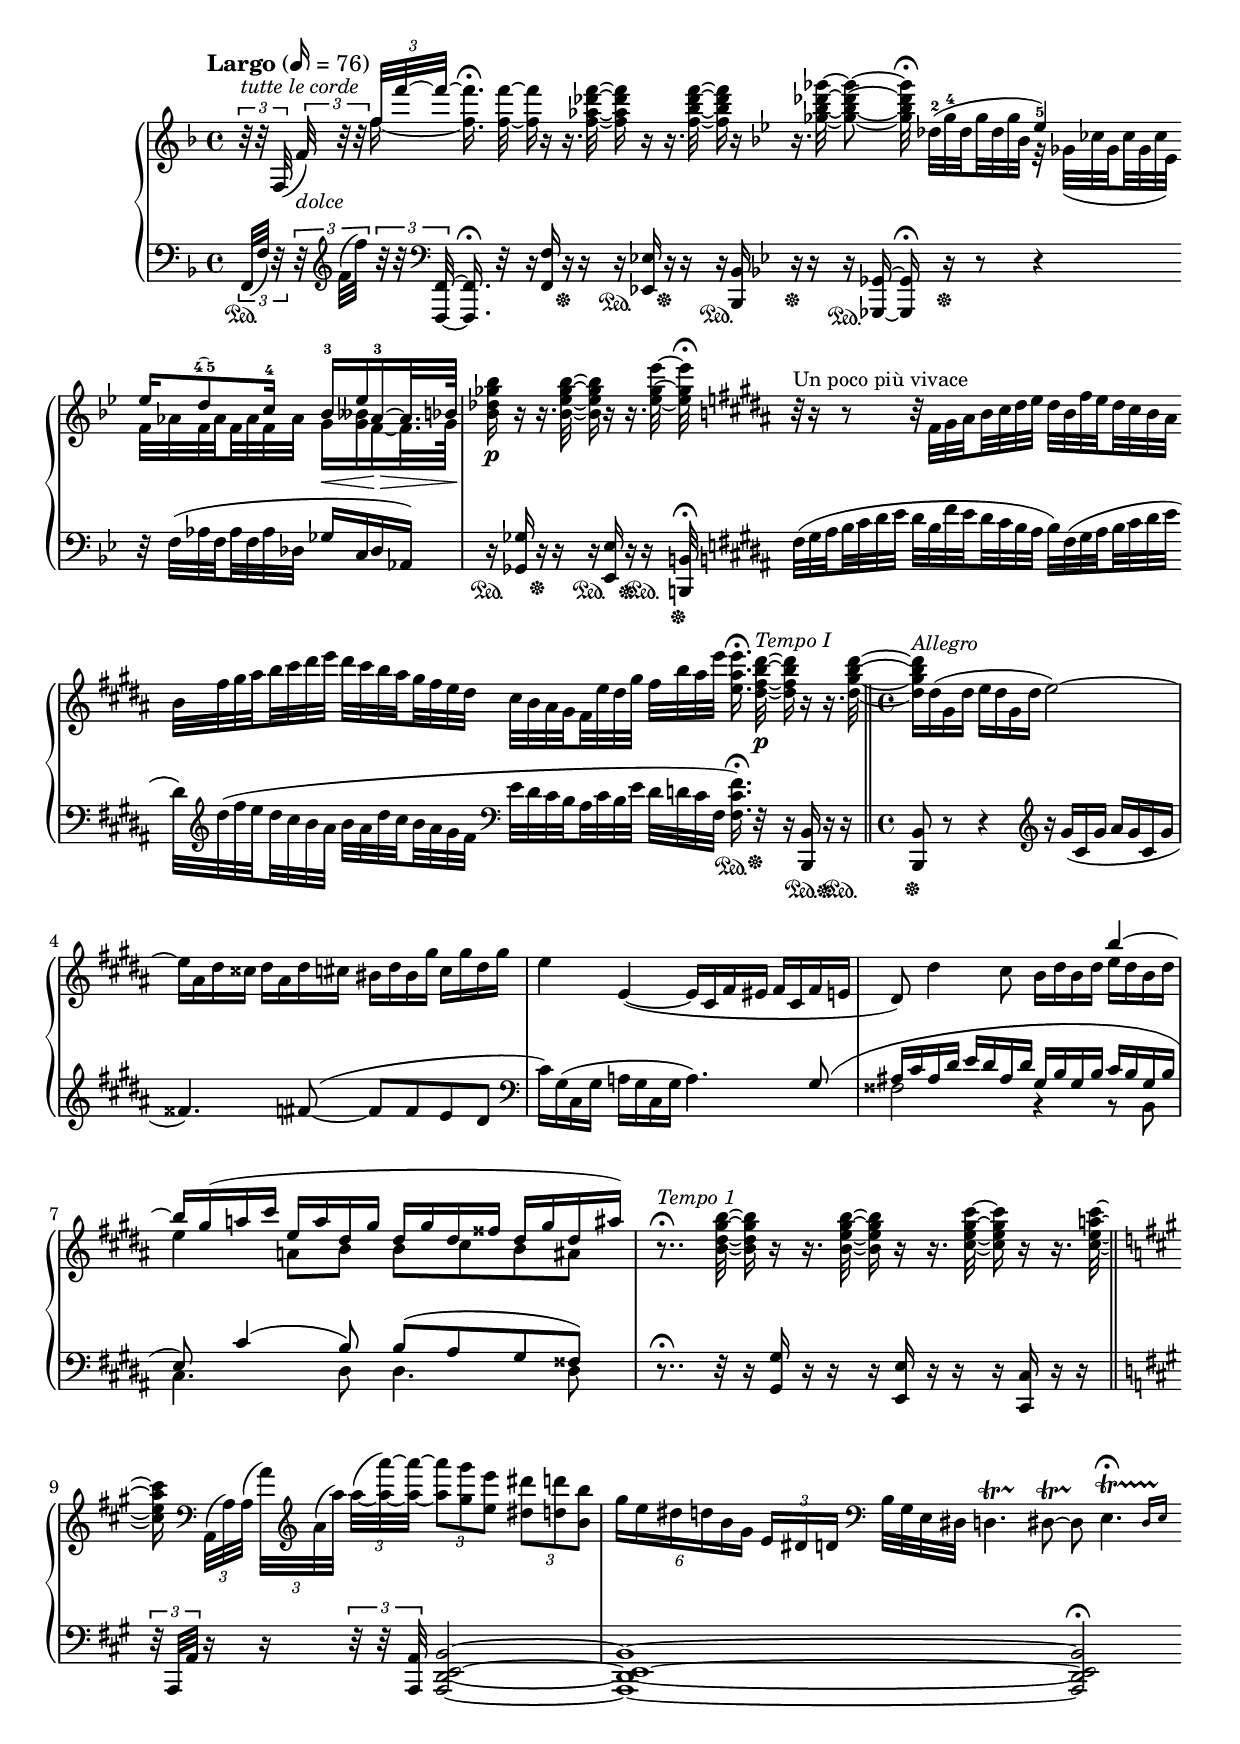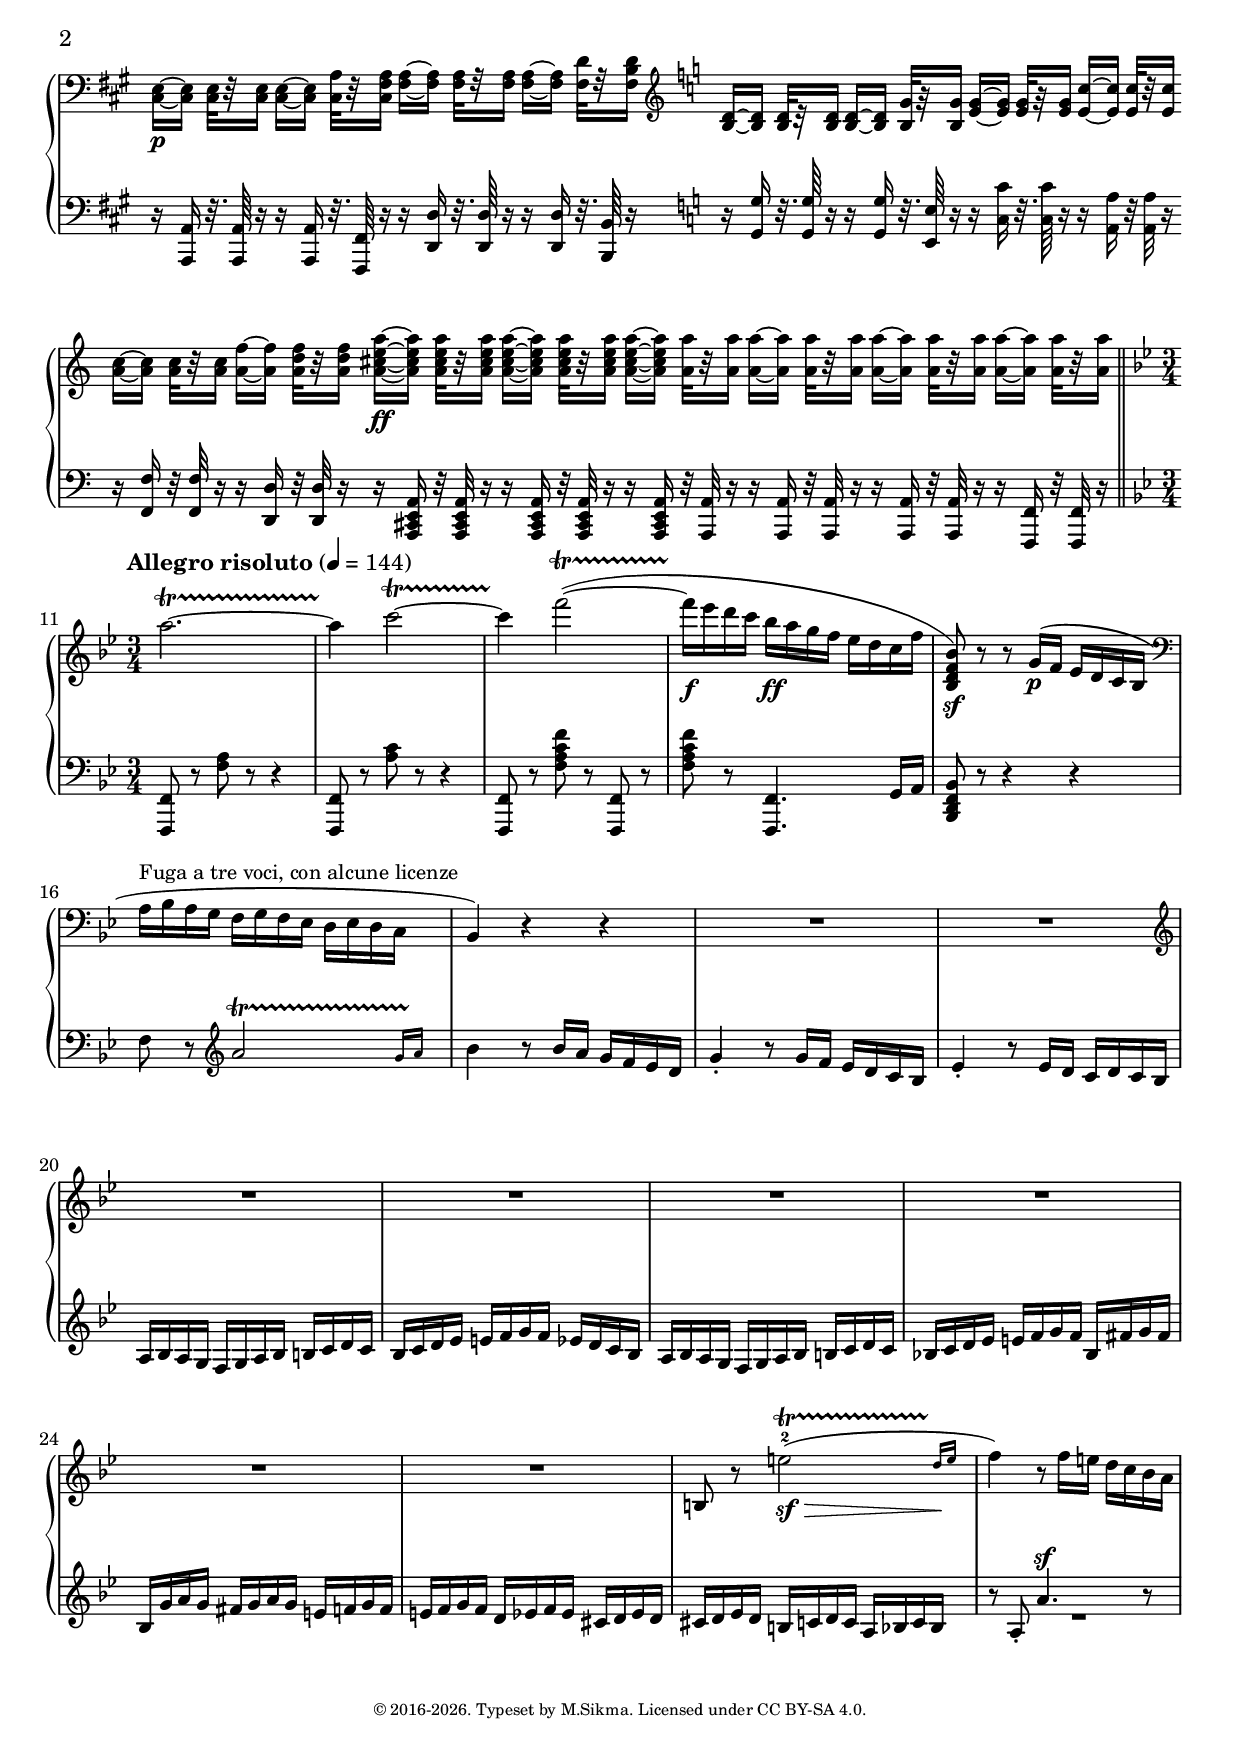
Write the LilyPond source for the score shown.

%===========================================================================
%    Piano Sonata Op.106 (L.Beethoven) - IV
%===========================================================================
%
%    (C) 2016-2017, Michiel Sikma <michiel@sikma.org>
%    Licensed under CC BY-SA 4.0.
%
%---------------------------------------------------------------------------

\include "sonata-op106-headers.ily"

%---------------------------------------------------------------------------
%    IV. Largo - Allegro risoluto
%---------------------------------------------------------------------------

four-section-one = {
  \key f \major
  \time 4/4
  \tempo "Largo" 16 = 76
}
% Per la misura si conta nel Largo sempre quattro semicrome, ciò è

\bookpart {
  \paper {
    markup-system-spacing = \std-padding-page-n
    bookTitleMarkup = \std-title-markup-page-n-no-titles
  }
  \header {
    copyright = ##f
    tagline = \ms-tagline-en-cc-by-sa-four
  }
  \score {
    \new PianoStaff \with {
      \std-staff-spacing
    } <<
      \set PianoStaff.connectArpeggios = ##t
      %---------------------------------------------------------------------
      %    Right hand
      %---------------------------------------------------------------------
      \new Staff = "right" \with {
        \std-magnification
        \stdDynSize
        midiInstrument = "acoustic grand"
      } {
        \clef treble \relative c {
          \four-section-one
          \override Tie.minimum-length = #2.75
          \autoBeamOff
          \tuplet 3/2 {
            r32^\markup { \italic "tutte le corde" } r 
            \once \override Slur.positions = #'(1 . 2)
            f_( \noBeam
          }
          \tuplet 3/2 { f')_\markup { \italic "dolce" } r r }
          % Set the exact duration of this measure. Although the
          % time signature is 4/4, this first measure has an undeterminable
          % length. Based on the notes, it's precisely 140 64th notes long.
          \set Timing.measureLength = #(ly:make-moment 140/64)
          <<
            \relative c'' {
              \tuplet 3/2 { f32-[ f'^~ f^~] }
              % Hiding the stem and flag, since the other voice
              % will take care of proper display.
              \stemDown
              \single \hide Stem
              \single \hide Flag
              f\fermata
            }
            \\
            \relative c'' {
              f16_~ <f f'>16.
            }
          >>
          <f'_~ f'^~>32 16
          r16 r16.
          <f_~ aes_~ des^~ f^~>32 16
          r16 r16.
          <f_~ bes_~ des^~ f^~>32 16
          r16
          \key bes \major
          r16.
          <ges_~ bes_~ des^~ ges^~>32 <ges_~ bes_~ des^~ ges^~>8 32\fermata
          \autoBeamOn
          <<
            \relative c'' {
              \stemDown des32-[^(-2 ges-4
              \set stemRightBeamCount = #1
              des
              \set stemLeftBeamCount = #1
              ges des ges bes,] \stemUp es4)-5
              \bar "" \break
              es16-[ des8\finger \markup \tied-finger-up #"4" #"5" ces16-4]
              bes16-[-3 es aes,^~-3 aes32. bes64]
            }
            \\
            \relative c'' {
              s8. s32
              r32 ges_(-[ ces
              \set stemRightBeamCount = #1
              ges
              \set stemLeftBeamCount = #1
              ces ges ces es,)]
              f-[ aes f
              \set stemRightBeamCount = #1
              aes
              \set stemLeftBeamCount = #1
              f aes f aes]
              ges16\< <ges beses> f_~\> f32. ges64\!
            }
          >>
          % End of the first measure.
          |
          <bes, des ges bes>16\p r16 r16. <bes_~ es_~ ges^~ bes^~>32 16 r16 r16.
          % Modify the second measure's length as well.
          \set Timing.measureLength = #(ly:make-moment 160/64)
          <es_~ ges^~ es'^~>32 32\fermata
          \key b \major
          r32^\markup { "Un poco più vivace" } r16 r8 r32
          \set subdivideBeams = ##t
          \set baseMoment = #(ly:make-moment 1/8)
          \set beatStructure = #'(6 6)
          fis,32-[ gis ais b cis dis e] dis-[ b fis' e dis cis b ais]
          b-[ fis' gis ais b cis dis e] dis-[ cis b ais gis fis e dis]
          cis-[ b ais gis fis e' dis gis] fis-[ b ais e']
          <e, ais e'>16.\fermata \noBeam
          <dis_~ fis_~ b^~ dis^~>32\p^\markup { \italic "Tempo I" } \noBeam
          16 r16 r16.
          <dis_~ gis_~ b^~ dis^~>32
          % End of the second measure.
          |
          \time 4/4
          \bar "||"
          \set subdivideBeams = ##f
          16^\markup { \italic "Allegro" } dis^( gis, dis'
          e dis gis, dis' e2)^~ |
          e16 ais, dis cisis dis ais dis cis bis dis bis gis' cis, gis' dis gis |
          e4 e,4_~_( e16 cis fis eis fis cis fis e |
          dis8)
          <<
            \relative c''' {
              s4 s4 s8 b4^~ |
              b16 gis^( a cis e, a dis, gis dis gis dis fisis dis gis dis ais')
            }
            \\
            \relative c'' {
              dis4 cis8 b16 dis b dis e dis b dis |
              e4 a,8 b b cis b ais
            }
          >>
          |
          % Move the tempo text above the fermata.
          \once \override Staff.TextScript.outside-staff-priority = #500
          \once \override Staff.Script.outside-staff-priority = #0
          r8..\fermata^\markup { \italic "Tempo 1" }
          <b'_~ dis_~ gis^~ b^~>32 16 r16 r16.
          <b_~ e_~ gis^~ b^~>32 16 r16 r16.
          <cis_~ e_~ gis^~ cis^~>32 16 r16 r16.
          <cis_~ e_~ a^~ cis^~>32
          \bar "||"
          % This measure is 3/4 for some reason.
          \set Timing.measureLength = #(ly:make-moment 3/4)
          \key a \major
          16 \clef bass
          \once \override Slur.positions = #'(-2 . 0)
          \tuplet 3/2 {
            a,,32^(-[ a')
            \once \override Slur.positions = #'(-2 . 0)
            a^(]
          }
          \tuplet 3/2 {
            a')-[ \clef treble
            \once \override Slur.positions = #'(-2 . 0)
            a^( a')]
          }
          \tuplet 3/2 {
            \once \override Slur.positions = #'(-2 . 0)
            a_~^( <a_~ a'^~>) <a_~ a'^~>
          }
          \tuplet 3/2 { <a a'>8 <gis gis'> <e e'> }
          \tuplet 3/2 { <dis dis'> <d d'> <b b'> }
          |
          % Another looooong measure.
          \set Timing.measureLength = #(ly:make-moment 352/64)
          \tuplet 6/4 { gis'16 e dis d b gis }
          \tuplet 3/2 { e-[ dis d] }
          \clef bass
          b32 gis e dis
          \once \override TrillSpanner.bound-details.right.padding = #1.0
          d4. \startTrillSpan
          \once \override TrillSpanner.bound-details.right.padding = #2.0
          dis8^~ \stopTrillSpan \startTrillSpan
          dis
          \once \override Staff.Script.outside-staff-priority = #200
          \once \override TrillSpanner.outside-staff-priority = ##f
          \afterGrace e4.\fermata \startTrillSpan { dis16-[ e] \stopTrillSpan }
          % The long and slow modulation from B major to A major to B flat major.
          \clef bass
          \bar ""
          \break
          <cis_~ e^~>16\p 16 32-[ r32 <cis e>16] <cis_~ e^~>16-[ 16]
          <cis a'>32-[ r32 <cis fis a>16] <fis_~ a^~>16-[ 16]
          <fis a>32-[ r32 <fis a>16] <fis_~ a^~>16-[ 16]
          <fis d'>32-[ r32 <fis b d>16]
          \clef treble
          \key c \major
          <b_~ d^~>16-[ 16] <b d>32-[ r32 <b d>16] <b_~ d^~>16-[ 16]
          <b g'>32-[ r32 <b g'>16] <e_~ g^~>16-[ 16] <e g>32-[ r32 <e g>16]
          <e_~ c'^~>16-[ 16] <e c'>32-[ r32 <e c'>16]
          \bar ""
          \break
          <a_~ c^~>16-[ 16] <a c>32-[ r32 <a c>16] <a_~ f'^~>16-[ 16]
          <a d f>32-[ r32 <a d f>16]
          <a_~ cis_~ e^~ a^~>16-[\ff 16] <a cis e a>32-[ r32 <a cis e a>16]
          <a_~ cis_~ e^~ a^~>16-[ 16] <a cis e a>32-[ r32 <a cis e a>16]
          <a_~ cis_~ e^~ a^~>16-[ 16]
          <a a'>32-[ r32 <a a'>16] <a_~ a'^~>16-[ 16]
          <a a'>32-[ r32 <a a'>16] <a_~ a'^~>16-[ 16]
          <a a'>32-[ r32 <a a'>16] <a_~ a'^~>16-[ 16]
          <a a'>32-[ r32 <a a'>16]
          \bar "||"
          \key bes \major
          \time 3/4
          \break
          \once \override TrillSpanner.bound-details.right.padding = #-1.0
          \tempo "Allegro risoluto" 4 = 144
          a'2.^~\startTrillSpan | a4 \stopTrillSpan
          \once \override TrillSpanner.bound-details.right.padding = #-1.0
          c2^~ \startTrillSpan | c4 \stopTrillSpan
          \once \override TrillSpanner.bound-details.right.padding = #-1.0
          \once \override Slur.positions = #'(6.1 . 0)
          \once \override Slur.eccentricity = #1.25
          \once \override Slur.height-limit = #6.5
          f2^~^( \startTrillSpan | f16\f \stopTrillSpan
          es d c bes\ff a g f es d c f |
          <bes,, d f bes>8\sf) r8 r8 g'16-[\p^( f] es d c bes
          \clef bass |
          \break
          % Start of the fuga section.
          a16^\markup { "Fuga a tre voci, con alcune licenze" } bes a g
          f g f es d es d c |
          bes4) r4 r4 |
          R2. |
          R2. \clef treble |
          R2. |
          R2. |
          R2. |
          R2. |
          R2. |
          R2. |
          b'8 r8 \afterGrace e'2-2^(\sf\>\startTrillSpan { d16\!\stopTrillSpan e } |
          f4) r8 f16 e d c bes a |
        }
      }
      %---------------------------------------------------------------------
      %    Left hand
      %---------------------------------------------------------------------
      \new Staff = "left" \with {
        \std-magnification
        \stdDynSize
        midiInstrument = "acoustic grand"
      } {
        \clef bass \relative c, {
          \four-section-one
          \override Tie.minimum-length = #2.75
          \autoBeamOff
          \stemUp
          \tupletDown
          \once \override Slur.positions = #'(0 . 1)
          \once \override TupletBracket.positions = #'(-3.7 . -3.7)
          \tuplet 3/2 { f32-[\sustainOn_( f')] r32 }
          \tupletUp
          \stemDown
          \once \override TupletBracket.positions = #'(3.1 . 3.4)
          \tuplet 3/2 {
            r32 \clef treble
            \once \override Slur.positions = #'(-1 . 1)
            f'^(-[ f')]
          }
          \once \override TupletBracket.positions = #'(3.4 . 3.4)
          \once \override Score.NoteColumn.X-offset = 0.8
          \tuplet 3/2 { r32 r \clef bass \stemNeutral <f,,,,_~ f'^~> }
          <f f'>16.\fermata r32 r16
          <f' f'>16 r16\sustainOff r16 r16\sustainOn
          <es es'> r16\sustainOff r16 r16\sustainOn
          <bes bes'> \key bes \major r16\sustainOff r16 r16\sustainOn
          <ges_~ ges'^~> <ges ges'>\fermata r16\sustainOff r8 r4
          % Breaking to the next line here.
          \autoBeamOn
          r32 f''32-[^( aes
          \set stemRightBeamCount = #1
          f
          \set stemLeftBeamCount = #1
          aes f aes des,] ges16 c, des aes)
          % End of the first measure
          |
          r16\sustainOn <ges ges'> r16\sustainOff r16
          r16\sustainOn <es es'> r16\sustainOff
          r16\sustainOn <b b'>32\fermata \noBeam \sustainOff
          % Un poco più vivace
          \key b \major
          \set subdivideBeams = ##t
          \set baseMoment = #(ly:make-moment 1/8)
          \set beatStructure = #'(6 6)
          \stemDown
          fis''32^(-[ gis ais b cis dis e] dis-[ b fis' e dis cis b ais]
          b)-[ fis^( gis ais b cis dis e]
          % Force another break to the next page.
          \bar "" \break
          dis-[) \clef treble dis'^( fis e dis cis b ais]
          b-[ ais dis cis b ais gis fis] \clef bass e-[ dis cis b ais cis b e] dis-[ d cis fis,]
          <fis cis' fis>16.\fermata)\sustainOn
          \stemNeutral
          r32\sustainOff r16 <b,, b'>16\sustainOn r16\sustainOff r16\sustainOn
          \bar "||"
          <b b'>8\sustainOff r8 r4 \clef treble r16
          \set subdivideBeams = ##f
          gis'''16_( cis, gis' ais gis cis, gis' |
          fisis4.) fis8_~^( fis8 8 e dis \clef bass |
          cis16) gis^( cis, gis' a gis cis, gis' a4.)
          <<
            \relative c' {
              \once \override Slur.positions = #'(1 . 2)
              gis8^( |
              ais!16 cis ais dis e dis ais dis gis, b gis b cis b gis b |
              e,8) cis'4^( b8) \noBeam 8^( ais gis fisis)
            }
            \\
            \relative c {
              s8 |
              fisis2 b,4\rest b8\rest b8 |
              cis4. dis8 dis4. dis8 |
            }
          >>
          r8..\fermata r32 r16 <gis, gis'>16
          r16 r r <e e'>
          r r r <cis cis'> r r
          \bar "||"
          \key a \major
          \tuplet 3/2 { r32 a a' } r16 r16
          \tuplet 3/2 { r32 r32 <a, a'> }
          <a_~ d_~ e^~ b'^~>2 |
          <a_~ d_~ e^~ b'^~>1 2\fermata
          % Modulation section.
          r16 <a a'>16 r32. <a a'>64 r16 r16 <a a'>16 r32.
          <fis fis'>64 r16 r16
          <d' d'>16 r32. <d d'>64 r16 r16 <d d'>16 r32.
          <b b'>64 r16
          \key c \major
          r16
          <g' g'>16 r32. <g g'>64 r16 r16 <g g'>16 r32.
          <e e'>64 r16 r16
          <c' c'>16 r32. <c c'>64 r16 r16
          <a a'>16 r32 <a a'>32 r16
          \bar ""
          \break
          r16
          <f f'>16 r32 <f f'>32 r16 r16
          <d d'>16 r32 <d d'>32 r16 r16
          <a cis e a>16 r32 <a cis e a>32 r16 r16
          <a cis e a>16 r32 <a cis e a>32 r16 r16
          <a cis e a>16 r32 <a a'>32 r16 r16
          <a a'>16 r32 <a a'>32 r16 r16
          <a a'>16 r32 <a a'>32 r16 r16
          <f f'>16 r32 <f f'>32 r16
          \bar "||"
          \key bes \major
          \time 3/4
          <f f'>8 r8 <f'' a> r8 r4 |
          <f,, f'>8 r8 <a'' c> r8 r4 |
          <f,, f'>8 r8 <f'' a c f>8 r8 <f,, f'>8 r8 |
          <f'' a c f> r8 <f,, f'>4. g'16 a |
          <bes, d f bes>8 r8 r4 r4 |
          f''8 r8 \clef treble \afterGrace a'2\startTrillSpan { g16 a\stopTrillSpan } |
          bes4 r8 bes16 a g f es d |
          g4-. r8 g16 f es d c bes |
          es4-. r8 es16 d c d c bes |
          a bes a g f g a bes b c d c |
          bes c d es e f g f es d c bes |
          a bes a g f g a bes b c d c |
          bes! c d es e f g f bes, fis' g fis |
          bes, g' a g fis g a g e f g f |
          e f g f d es f es cis d es d |
          cis d es d b c d c a bes c bes |
          <<
            {
              b'8\rest a,8_. a'4.^\sf b8\rest
            }
            \\
            {
              R2.
            }
          >>
        }
      }
    >>
    \layout {
      \context {
        \Score
        % Set the score to a default note value of one crotchet.
        \override SpacingSpanner.common-shortest-duration = #(ly:make-moment 1/8)
        \consists #Span_stem_engraver
      }
    }
    \midi {
      \tempo 4 = 60
    }
  }
}
